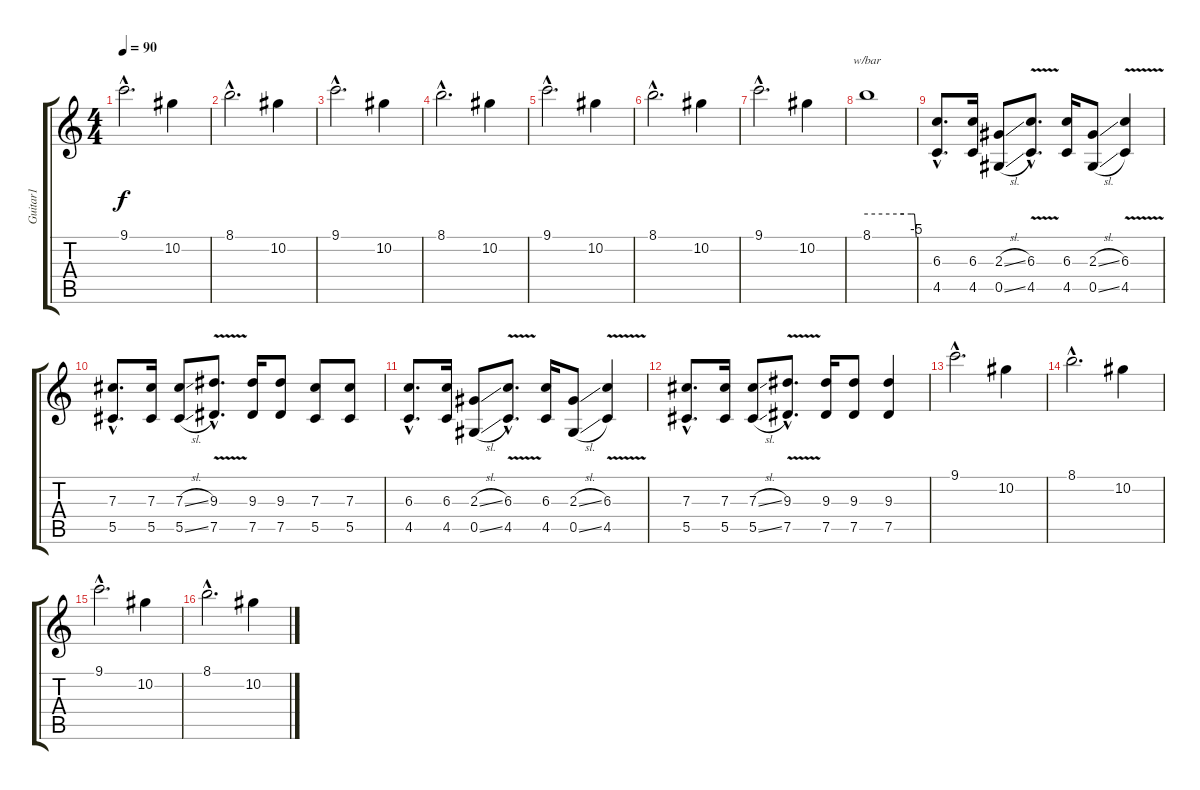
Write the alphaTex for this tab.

\track ("Guitar1" "Guitar1") {instrument distortionguitar}
\staff {score tabs}
\tuning (Eb4 Bb3 Gb3 Db3 Ab2 Eb2) {hide}
\ts (4 4)
\tempo 90
\clef g2
\ks c
9.1{hac}.2{d dy f balance 3 instrument overdrivenguitar} 10.2.4 |
8.1{hac}.2{d} 10.2.4 |
9.1{hac}.2{d} 10.2.4 |
8.1{hac}.2{d} 10.2.4 |
9.1{hac}.2{d} 10.2.4 |
8.1{hac}.2{d} 10.2.4 |
9.1{hac}.2{d} 10.2.4 |
8.1.1{tbe (custom default 0 0 45 0 54 0 56 0 58 0 60 -20)} |
(6.3{hac} 4.5{hac}).8{d balance 8 instrument distortionguitar} (6.3 4.5).16 (2.3{sl} 0.5{sl}).8 (6.3{v hac} 4.5{v hac}).8{d} (6.3 4.5).16 (2.3{sl} 0.5{sl}).8 (6.3{v} 4.5{v}).4 |
(7.3{hac} 5.5{hac}).8{d} (7.3 5.5).16 (7.3{sl} 5.5{sl}).8 (9.3{v hac} 7.5{v hac}).8{d} (9.3 7.5).16 (9.3 7.5).8 (7.3 5.5).8 (7.3 5.5).8 |
(6.3{hac} 4.5{hac}).8{d} (6.3 4.5).16 (2.3{sl} 0.5{sl}).8 (6.3{v hac} 4.5{v hac}).8{d} (6.3 4.5).16 (2.3{sl} 0.5{sl}).8 (6.3{v} 4.5{v}).4 |
(7.3{hac} 5.5{hac}).8{d} (7.3 5.5).16 (7.3{sl} 5.5{sl}).8 (9.3{v hac} 7.5{v hac}).8{d} (9.3 7.5).16 (9.3 7.5).8 (9.3 7.5).4 |
9.1{hac}.2{d balance 3 instrument overdrivenguitar} 10.2.4 |
8.1{hac}.2{d} 10.2.4 |
9.1{hac}.2{d} 10.2.4 |
8.1{hac}.2{d} 10.2.4
